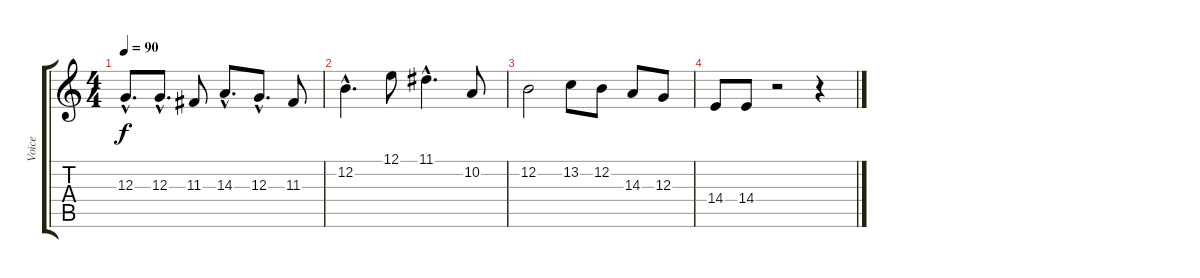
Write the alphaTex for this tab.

\track ("Voice" "Voice") {instrument choiraahs}
\staff {score tabs}
\tuning (E4 B3 G3 D3 A2 E2) {hide}
\ts (4 4)
\tempo 90
\clef g2
\ks c
12.3{hac}.8{d dy f} 12.3{hac}.8{d} 11.3.8 14.3{hac}.8{d} 12.3{hac}.8{d} 11.3.8 |
12.2{hac}.4{d} 12.1.8 11.1{hac}.4{d} 10.2.8 |
12.2.2 13.2.8 12.2.8 14.3.8 12.3.8 |
14.4.8 14.4.8 r.2 r.4
